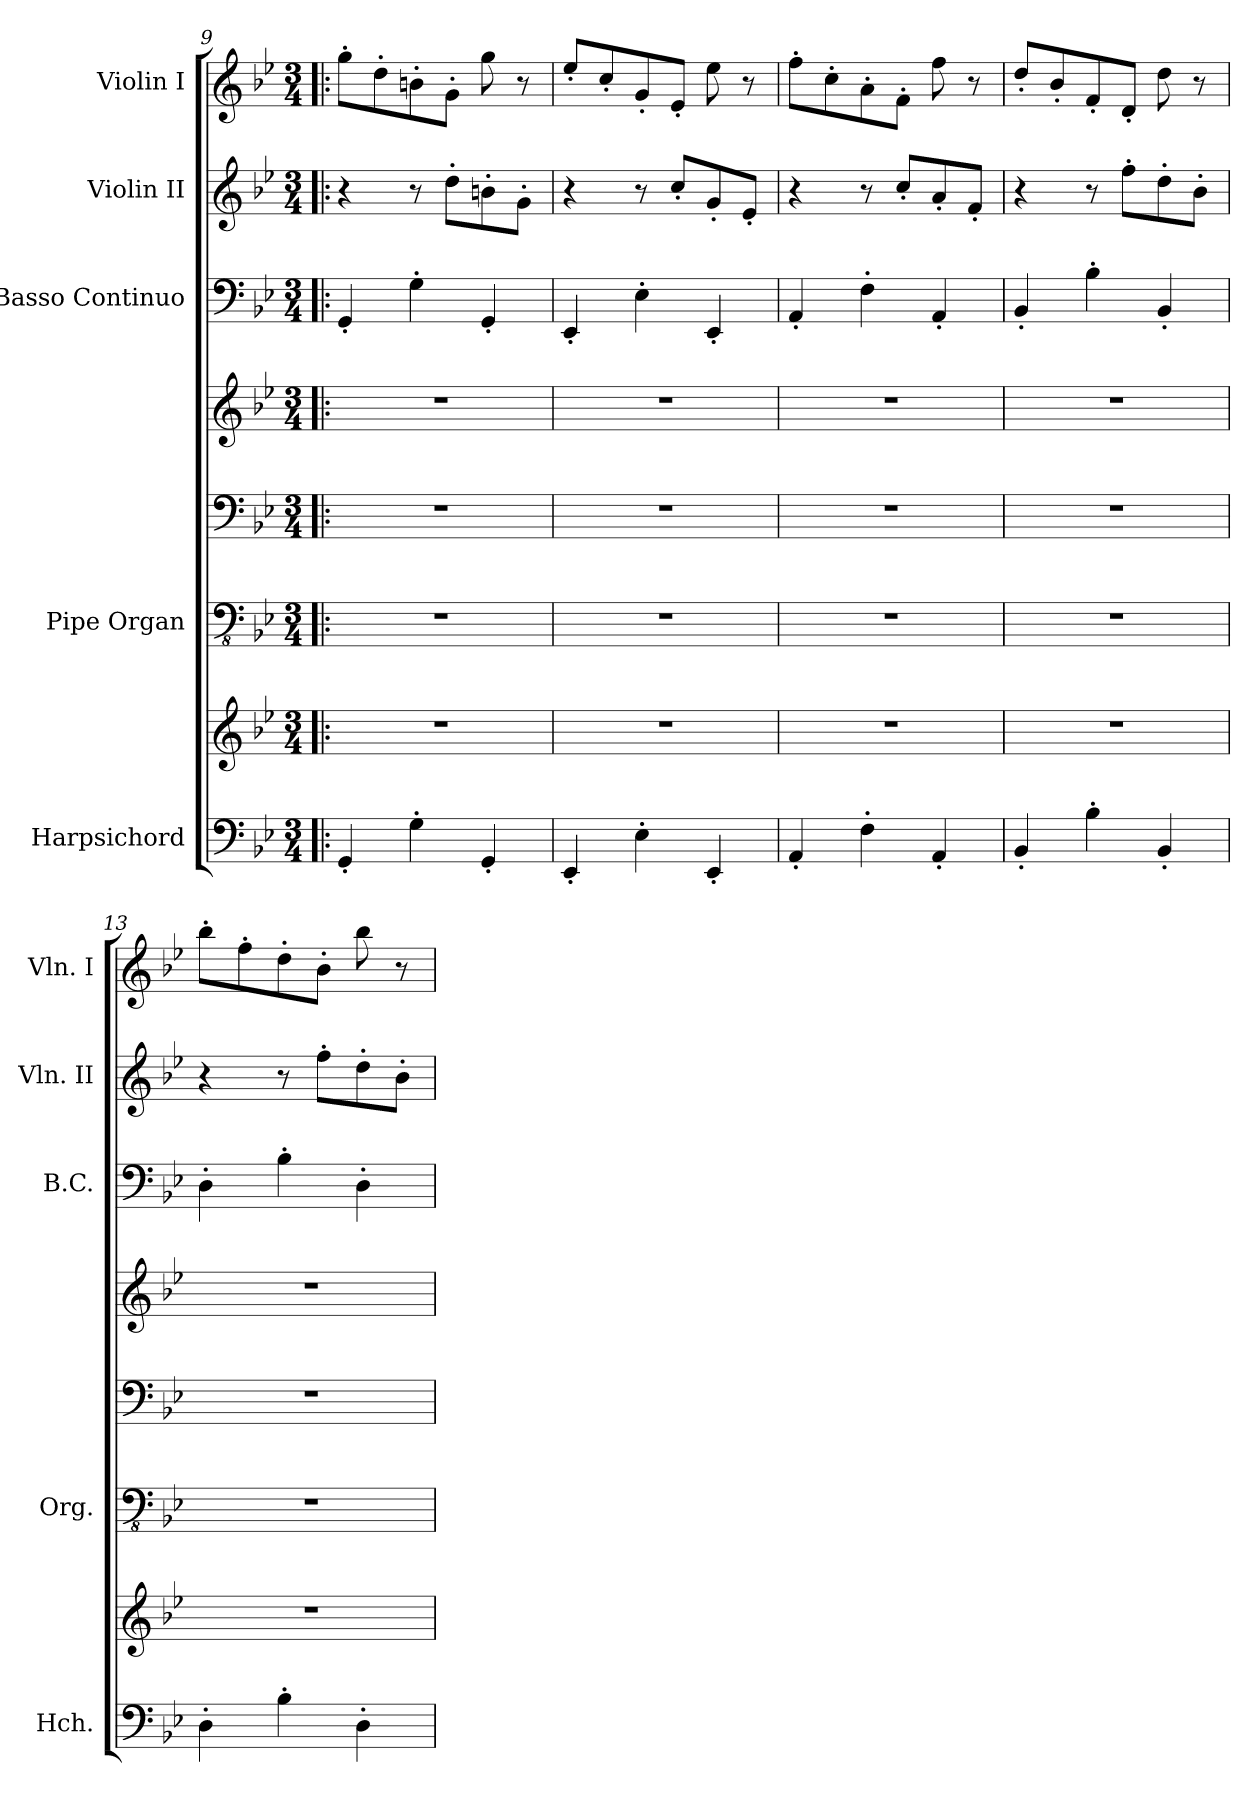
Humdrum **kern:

**kern	**kern	**kern	**kern	**kern	**kern	**kern	**kern
*part5	*part5	*part4	*part4	*part4	*part3	*part2	*part1
*staff8	*staff7	*staff6	*staff5	*staff4	*staff3	*staff2	*staff1
*I"Harpsichord	*	*I"Pipe Organ	*	*	*I"Basso Continuo	*I"Violin II	*I"Violin I
*I'Hch.	*	*I'Org.	*	*	*I'B.C.	*I'Vln. II	*I'Vln. I
*clefF4	*clefG2	*clefFv4	*clefF4	*clefG2	*clefF4	*clefG2	*clefG2
*k[b-e-]	*k[b-e-]	*k[b-e-]	*k[b-e-]	*k[b-e-]	*k[b-e-]	*k[b-e-]	*k[b-e-]
*M3/4	*M3/4	*M3/4	*M3/4	*M3/4	*M3/4	*M3/4	*M3/4
=9!|:	=9!|:	=9!|:	=9!|:	=9!|:	=9!|:	=9!|:	=9!|:
4GG'/	2.r	2.r	2.r	2.r	4GG'/	4r	8gg'\L
.	.	.	.	.	.	.	8dd'\
4G'\	.	.	.	.	4G'\	8r	8bn'\
.	.	.	.	.	.	8dd'\L	8g'\J
4GG'/	.	.	.	.	4GG'/	8bn'\	8gg\
.	.	.	.	.	.	8g'\J	8r
=10	=10	=10	=10	=10	=10	=10	=10
4EE-'/	2.r	2.r	2.r	2.r	4EE-'/	4r	8ee-'/L
.	.	.	.	.	.	.	8cc'/
4E-'\	.	.	.	.	4E-'\	8r	8g'/
.	.	.	.	.	.	8cc'/L	8e-'/J
4EE-'/	.	.	.	.	4EE-'/	8g'/	8ee-\
.	.	.	.	.	.	8e-'/J	8r
=11	=11	=11	=11	=11	=11	=11	=11
4AA'/	2.r	2.r	2.r	2.r	4AA'/	4r	8ff'\L
.	.	.	.	.	.	.	8cc'\
4F'\	.	.	.	.	4F'\	8r	8a'\
.	.	.	.	.	.	8cc'/L	8f'\J
4AA'/	.	.	.	.	4AA'/	8a'/	8ff\
.	.	.	.	.	.	8f'/J	8r
=12	=12	=12	=12	=12	=12	=12	=12
4BB-'/	2.r	2.r	2.r	2.r	4BB-'/	4r	8dd'/L
.	.	.	.	.	.	.	8b-'/
4B-'\	.	.	.	.	4B-'\	8r	8f'/
.	.	.	.	.	.	8ff'\L	8d'/J
4BB-'/	.	.	.	.	4BB-'/	8dd'\	8dd\
.	.	.	.	.	.	8b-'\J	8r
!!LO:LB:g=z
=13	=13	=13	=13	=13	=13	=13	=13
4D'\	2.r	2.r	2.r	2.r	4D'\	4r	8bb-'\L
.	.	.	.	.	.	.	8ff'\
4B-'\	.	.	.	.	4B-'\	8r	8dd'\
.	.	.	.	.	.	8ff'\L	8b-'\J
4D'\	.	.	.	.	4D'\	8dd'\	8bb-\
.	.	.	.	.	.	8b-'\J	8r
=	=	=	=	=	=	=	=
*-	*-	*-	*-	*-	*-	*-	*-
